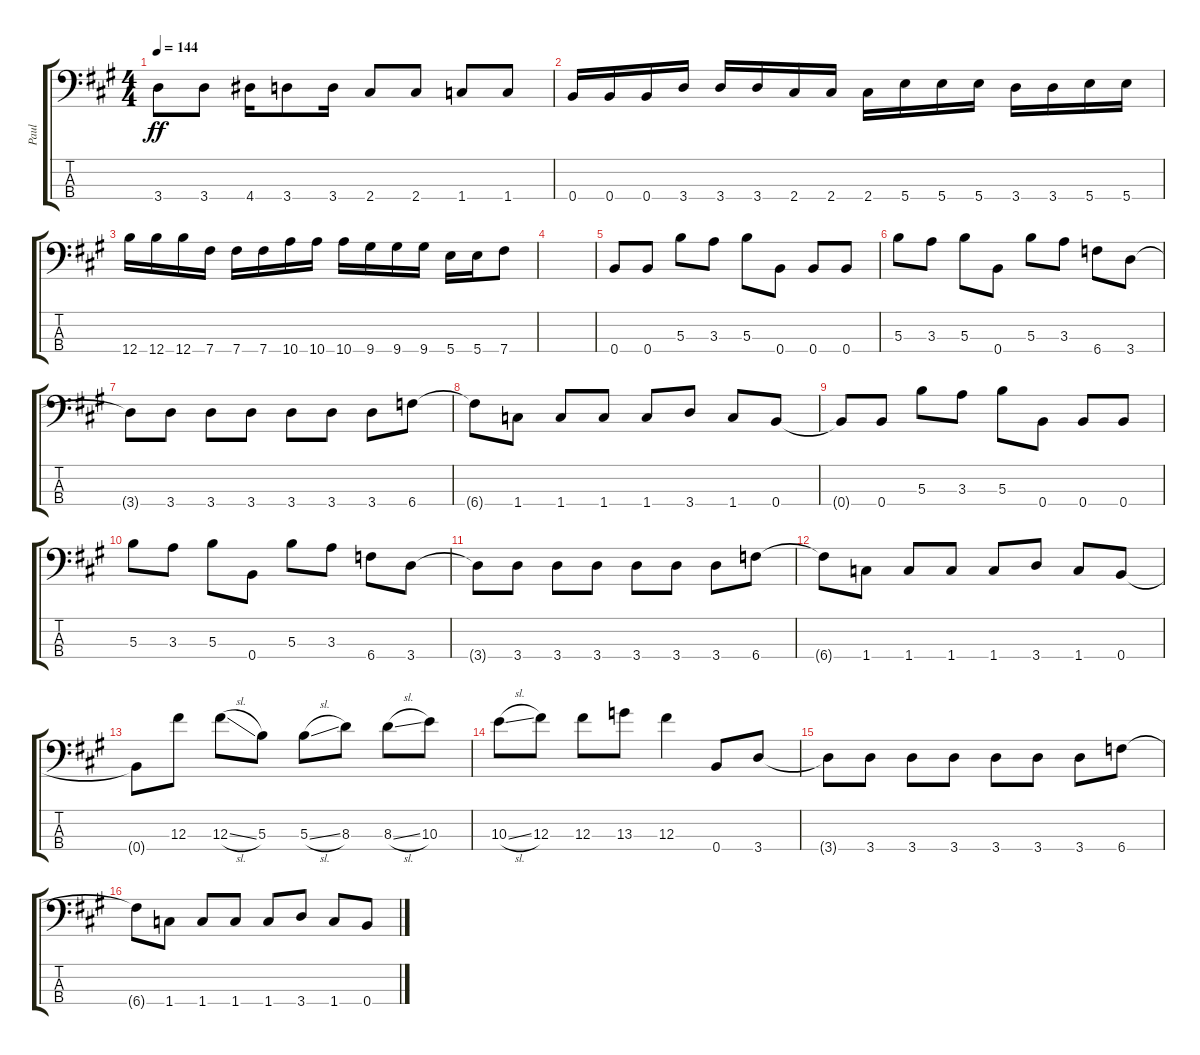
\track ("Paul" "Paul") {instrument electricbassfinger}
\staff {score tabs}
\tuning (E3 B2 Gb2 B1) {hide}
\ts (4 4)
\tempo 144
\clef f4
\ks a
3.4.8{dy ff} 3.4.8 4.4.16 3.4.8 3.4.16 2.4.8 2.4.8 1.4.8 1.4.8 |
0.4.16 0.4.16 0.4.16 3.4.16 3.4.16 3.4.16 2.4.16 2.4.16 2.4.16 5.4.16 5.4.16 5.4.16 3.4.16 3.4.16 5.4.16 5.4.16 |
12.4.16 12.4.16 12.4.16 7.4.16 7.4.16 7.4.16 10.4.16 10.4.16 10.4.16 9.4.16 9.4.16 9.4.16 5.4.16 5.4.16 7.4.8 |
|
0.4.8 0.4.8 5.3.8 3.3.8 5.3.8 0.4.8 0.4.8 0.4.8 |
5.3.8 3.3.8 5.3.8 0.4.8 5.3.8 3.3.8 6.4.8 3.4.8 |
3.4{t}.8 3.4.8 3.4.8 3.4.8 3.4.8 3.4.8 3.4.8 6.4.8 |
6.4{t}.8 1.4.8 1.4.8 1.4.8 1.4.8 3.4.8 1.4.8 0.4.8 |
0.4{t}.8 0.4.8 5.3.8 3.3.8 5.3.8 0.4.8 0.4.8 0.4.8 |
5.3.8 3.3.8 5.3.8 0.4.8 5.3.8 3.3.8 6.4.8 3.4.8 |
3.4{t}.8 3.4.8 3.4.8 3.4.8 3.4.8 3.4.8 3.4.8 6.4.8 |
6.4{t}.8 1.4.8 1.4.8 1.4.8 1.4.8 3.4.8 1.4.8 0.4.8 |
0.4{t}.8 12.3.8 12.3{sl}.8 5.3.8 5.3{sl}.8 8.3.8 8.3{sl}.8 10.3.8 |
10.3{sl}.8 12.3.8 12.3.8 13.3.8 12.3.4 0.4.8 3.4.8 |
3.4{t}.8 3.4.8 3.4.8 3.4.8 3.4.8 3.4.8 3.4.8 6.4.8 |
6.4{t}.8 1.4.8 1.4.8 1.4.8 1.4.8 3.4.8 1.4.8 0.4.8
